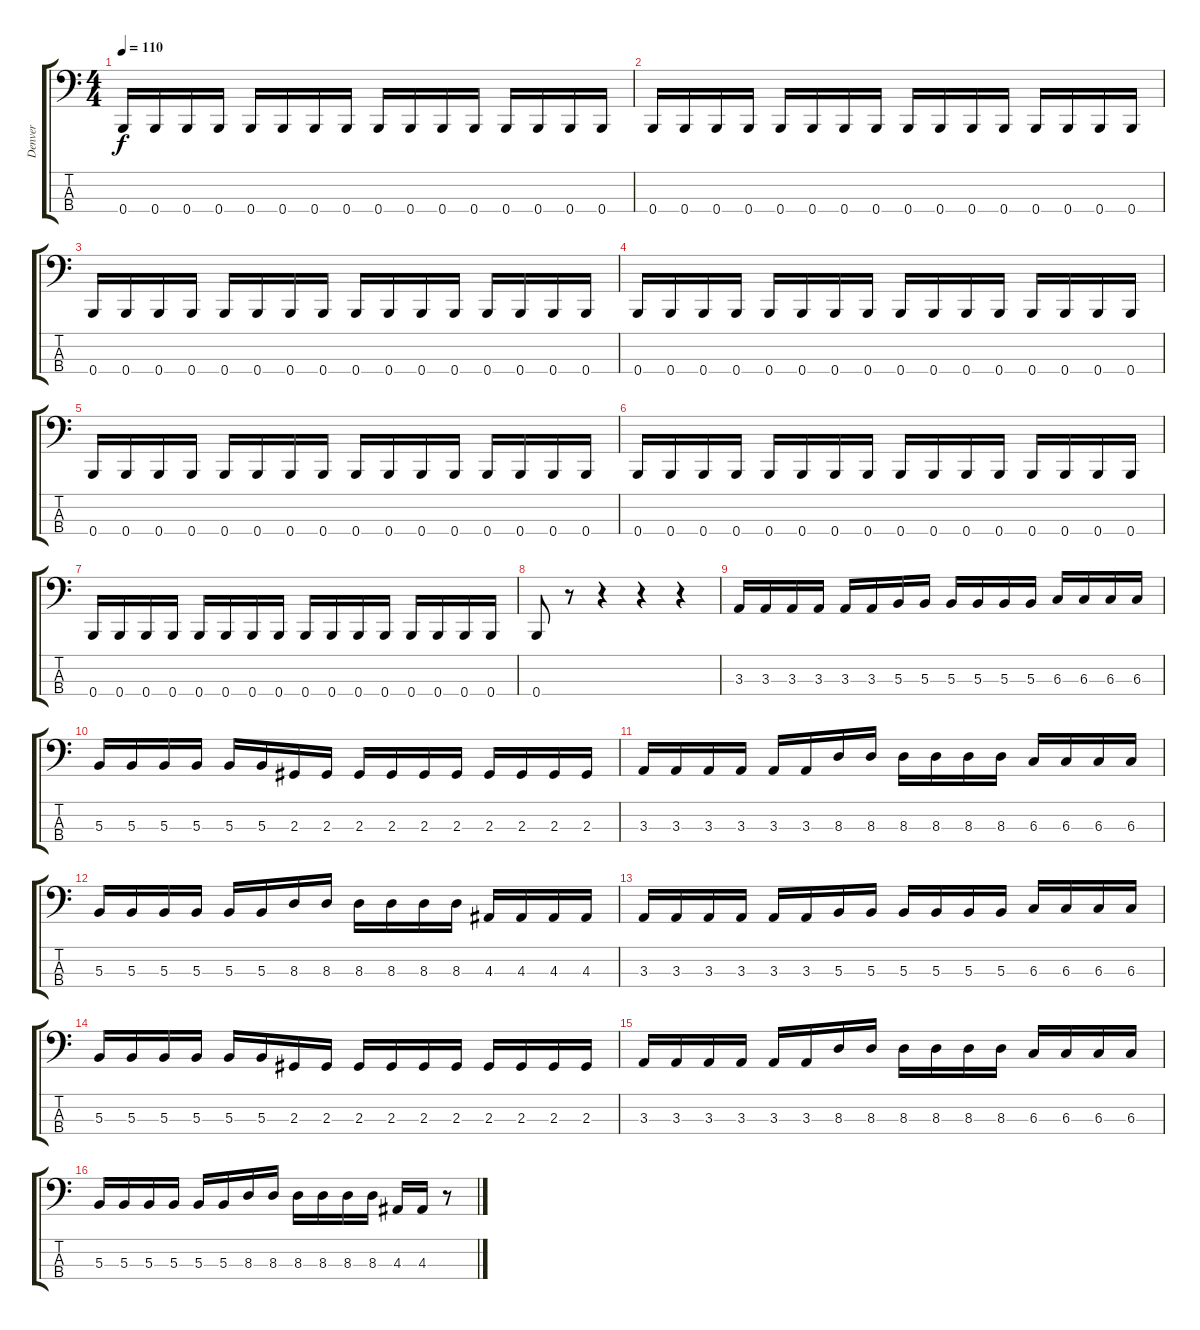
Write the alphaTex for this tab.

\track ("Denver" "Denver") {instrument slapbass2}
\staff {score tabs}
\tuning (E2 B1 Gb1 B0) {hide}
\ts (4 4)
\tempo 110
\clef f4
\ks c
0.4.16{dy f} 0.4.16 0.4.16 0.4.16 0.4.16 0.4.16 0.4.16 0.4.16 0.4.16 0.4.16 0.4.16 0.4.16 0.4.16 0.4.16 0.4.16 0.4.16 |
0.4.16 0.4.16 0.4.16 0.4.16 0.4.16 0.4.16 0.4.16 0.4.16 0.4.16 0.4.16 0.4.16 0.4.16 0.4.16 0.4.16 0.4.16 0.4.16 |
0.4.16 0.4.16 0.4.16 0.4.16 0.4.16 0.4.16 0.4.16 0.4.16 0.4.16 0.4.16 0.4.16 0.4.16 0.4.16 0.4.16 0.4.16 0.4.16 |
0.4.16 0.4.16 0.4.16 0.4.16 0.4.16 0.4.16 0.4.16 0.4.16 0.4.16 0.4.16 0.4.16 0.4.16 0.4.16 0.4.16 0.4.16 0.4.16 |
0.4.16 0.4.16 0.4.16 0.4.16 0.4.16 0.4.16 0.4.16 0.4.16 0.4.16 0.4.16 0.4.16 0.4.16 0.4.16 0.4.16 0.4.16 0.4.16 |
0.4.16 0.4.16 0.4.16 0.4.16 0.4.16 0.4.16 0.4.16 0.4.16 0.4.16 0.4.16 0.4.16 0.4.16 0.4.16 0.4.16 0.4.16 0.4.16 |
0.4.16 0.4.16 0.4.16 0.4.16 0.4.16 0.4.16 0.4.16 0.4.16 0.4.16 0.4.16 0.4.16 0.4.16 0.4.16 0.4.16 0.4.16 0.4.16 |
0.4.8 r.8 r.4 r.4 r.4 |
3.3.16 3.3.16 3.3.16 3.3.16 3.3.16 3.3.16 5.3.16 5.3.16 5.3.16 5.3.16 5.3.16 5.3.16 6.3.16 6.3.16 6.3.16 6.3.16 |
5.3.16 5.3.16 5.3.16 5.3.16 5.3.16 5.3.16 2.3.16 2.3.16 2.3.16 2.3.16 2.3.16 2.3.16 2.3.16 2.3.16 2.3.16 2.3.16 |
3.3.16 3.3.16 3.3.16 3.3.16 3.3.16 3.3.16 8.3.16 8.3.16 8.3.16 8.3.16 8.3.16 8.3.16 6.3.16 6.3.16 6.3.16 6.3.16 |
5.3.16 5.3.16 5.3.16 5.3.16 5.3.16 5.3.16 8.3.16 8.3.16 8.3.16 8.3.16 8.3.16 8.3.16 4.3.16 4.3.16 4.3.16 4.3.16 |
3.3.16 3.3.16 3.3.16 3.3.16 3.3.16 3.3.16 5.3.16 5.3.16 5.3.16 5.3.16 5.3.16 5.3.16 6.3.16 6.3.16 6.3.16 6.3.16 |
5.3.16 5.3.16 5.3.16 5.3.16 5.3.16 5.3.16 2.3.16 2.3.16 2.3.16 2.3.16 2.3.16 2.3.16 2.3.16 2.3.16 2.3.16 2.3.16 |
3.3.16 3.3.16 3.3.16 3.3.16 3.3.16 3.3.16 8.3.16 8.3.16 8.3.16 8.3.16 8.3.16 8.3.16 6.3.16 6.3.16 6.3.16 6.3.16 |
5.3.16 5.3.16 5.3.16 5.3.16 5.3.16 5.3.16 8.3.16 8.3.16 8.3.16 8.3.16 8.3.16 8.3.16 4.3.16 4.3.16 r.8
